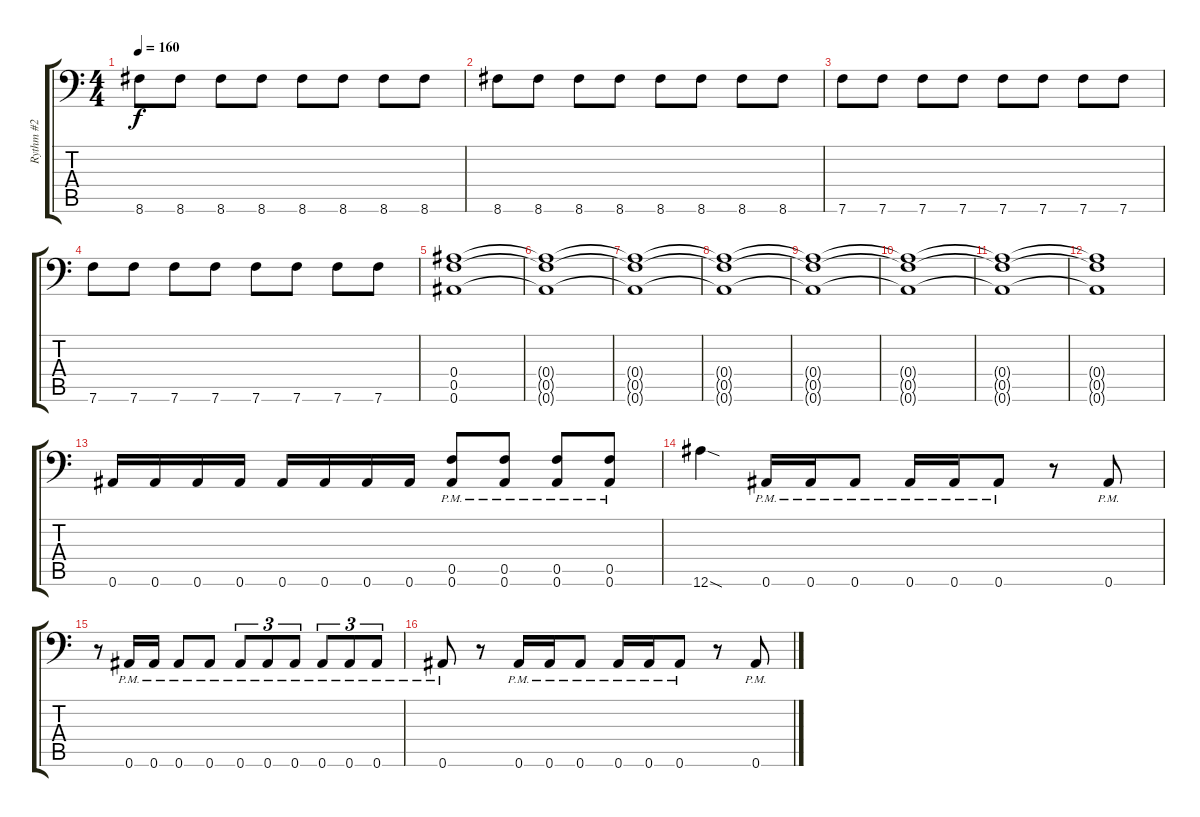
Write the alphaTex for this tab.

\track ("Rythm #2" "Rythm #2") {instrument distortionguitar}
\staff {score tabs}
\tuning (C4 G3 Eb3 Bb2 F2 Bb1) {hide}
\ts (4 4)
\tempo 160
\clef f4
\ks c
8.6.8{dy f} 8.6.8 8.6.8 8.6.8 8.6.8 8.6.8 8.6.8 8.6.8 |
8.6.8 8.6.8 8.6.8 8.6.8 8.6.8 8.6.8 8.6.8 8.6.8 |
7.6.8 7.6.8 7.6.8 7.6.8 7.6.8 7.6.8 7.6.8 7.6.8 |
7.6.8 7.6.8 7.6.8 7.6.8 7.6.8 7.6.8 7.6.8 7.6.8 |
(0.4 0.5 0.6).1 |
(0.4{t} 0.5{t} 0.6{t}).1 |
(0.4{t} 0.5{t} 0.6{t}).1 |
(0.4{t} 0.5{t} 0.6{t}).1 |
(0.4{t} 0.5{t} 0.6{t}).1 |
(0.4{t} 0.5{t} 0.6{t}).1 |
(0.4{t} 0.5{t} 0.6{t}).1 |
(0.4{t} 0.5{t} 0.6{t}).1 |
0.6.16 0.6.16 0.6.16 0.6.16 0.6.16 0.6.16 0.6.16 0.6.16 (0.5{pm} 0.6{pm}).8 (0.5{pm} 0.6{pm}).8 (0.5{pm} 0.6{pm}).8 (0.5{pm} 0.6{pm}).8 |
12.6{sod}.4 0.6{pm}.16 0.6{pm}.16 0.6{pm}.8 0.6{pm}.16 0.6{pm}.16 0.6{pm}.8 r.8 0.6{pm}.8 |
r.8 0.6{pm}.16 0.6{pm}.16 0.6{pm}.8 0.6{pm}.8 0.6{pm}.8{tu (3 2)} 0.6{pm}.8{tu (3 2)} 0.6{pm}.8{tu (3 2)} 0.6{pm}.8{tu (3 2)} 0.6{pm}.8{tu (3 2)} 0.6{pm}.8{tu (3 2)} |
0.6{pm}.8 r.8 0.6{pm}.16 0.6{pm}.16 0.6{pm}.8 0.6{pm}.16 0.6{pm}.16 0.6{pm}.8 r.8 0.6{pm}.8
